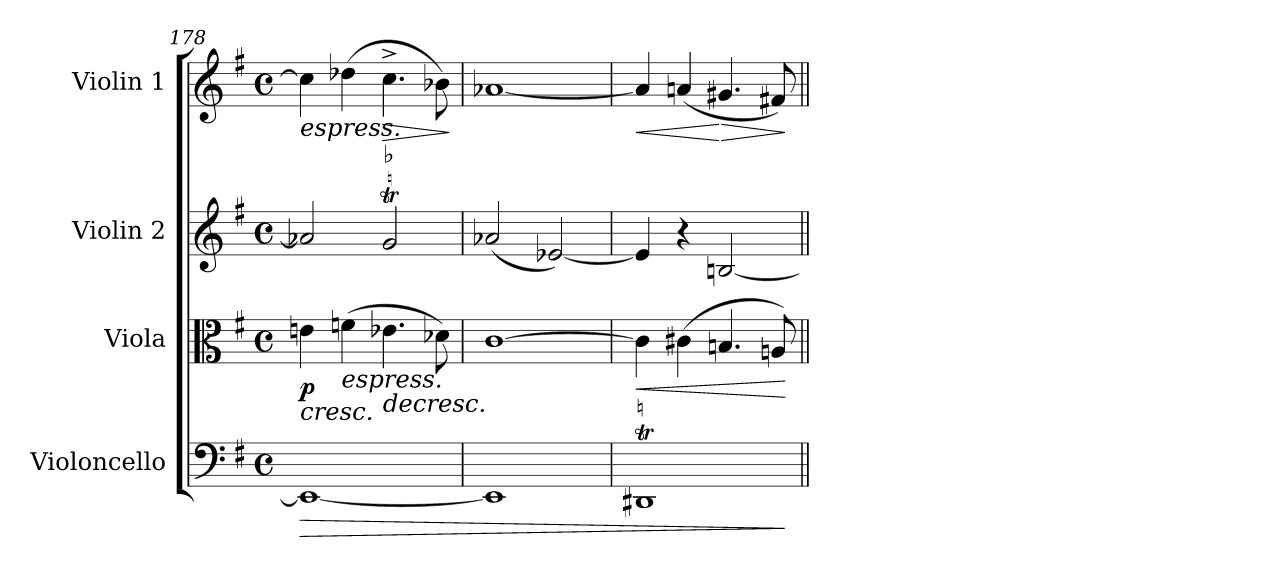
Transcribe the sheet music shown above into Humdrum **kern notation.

**kern	**dynam	**kern	**dynam	**kern	**kern	**dynam
*part4	*part4	*part3	*part3	*part2	*part1	*part1
*staff4	*staff4	*staff3	*staff3	*staff2	*staff1	*staff1
*I"Violoncello	*	*I"Viola	*	*I"Violin 2	*I"Violin 1	*
*I'Vc	*	*I'Vla	*	*I'Vln	*I'Vln	*
*clefF4	*	*clefC3	*	*clefG2	*clefG2	*
*k[f#]	*	*k[f#]	*	*k[f#]	*k[f#]	*
*M4/4	*	*M4/4	*	*M4/4	*M4/4	*
*met(c)	*	*met(c)	*	*met(c)	*met(c)	*
=178	=178	=178	=178	=178	=178	=178
!	!	!	!	!	!LO:TX:b:i:t=espress.	!
!	!LO:HP:b	!	!LO:HP:b	!	!	!
!	!	!	!LO:DY:n=1:b	!	!	!
1EE-_	>	4en\	< p	2a-X/]	4cc\]	.
!	!	!LO:TX:b:i:t=espress.	!	!	!	!
.	.	(4fn\	.	.	(4dd-X\	.
!	!	!	!	!LO:TX:a:t=♭	!	!
!	!	!	!LO:HP:b	!	!	!LO:HP:b
.	.	4.e-X\	>	2gT/	4.cc^\	>
.	.	8d-X\)	.	.	8b-X\)	.
.	.	.	[	.	.	]
=179	=179	=179	=179	=179	=179	=179
1EE-]	.	[1c	.	(2a-X/	[1a-X	.
.	.	.	.	[2e-X/)	.	.
=180	=180	=180	=180	=180	=180	=180
!LO:TX:a:t=♮	!	!	!	!	!	!
!	!	!	!LO:HP:b	!	!	!LO:HP:b
1DD#Xt	.	4c\]	<	4e-/]	4a-/]	<
.	.	(4c#X\	.	4r	(4an/	.
!	!	!	!	!	!	!LO:HP:n=1:b
.	.	4.Bn/	]	[2Bn/	4.g#X/	[ >
.	.	8An/)	.	.	8f#X/)	.
.	]	.	[	.	.	]
=||	=||	=||	=||	=||	=||	=||
*-	*-	*-	*-	*-	*-	*-
